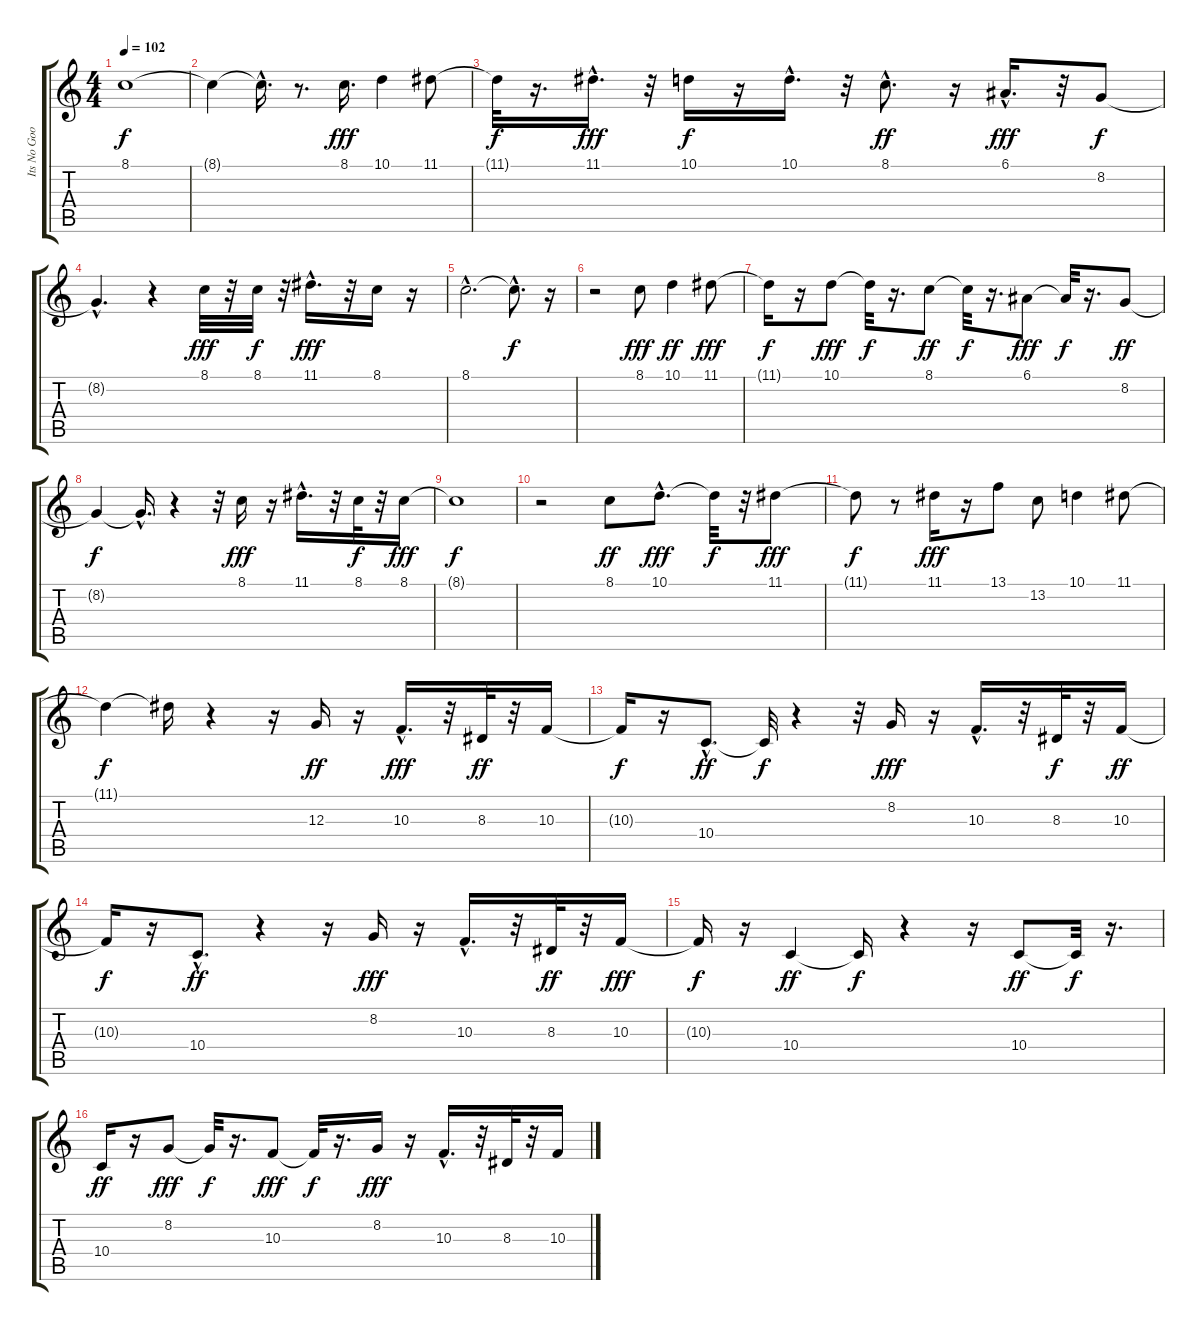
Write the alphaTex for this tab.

\track ("Its No Good   (beta version)" "Its No Goo") {instrument acousticgrandpiano}
\staff {score tabs}
\tuning (E4 B3 G3 D3 A2 E2) {hide}
\ts (4 4)
\tempo 102
\clef g2
\ks c
8.1{t}.1{dy f} |
8.1{t}.4 8.1{hac t}.16{d} r.8{d} 8.1.16{d dy fff} 10.1.4 11.1.8 |
11.1{t}.32{dy f} r.16{d} 11.1{hac}.16{d dy fff} r.32 10.1.16{dy f} r.16 10.1{hac}.16{d} r.32 8.1{hac}.8{d dy ff} r.16 6.1{hac}.16{d dy fff} r.32 8.2.8{dy f} |
8.2{hac t}.4{d} r.4 8.1.32{dy fff} r.32 8.1.32{dy f} r.32 11.1{hac}.16{d dy fff} r.32 8.1.16 r.16 |
8.1{hac}.2{d} 8.1{hac t}.8{d dy f} r.16 |
r.2 8.1.8{dy fff} 10.1.4{dy ff} 11.1.8{dy fff} |
11.1{t}.16{dy f} r.16 10.1.8{dy fff} 10.1{t}.32{dy f} r.16{d} 8.1.8{dy ff} 8.1{t}.32{dy f} r.16{d} 6.1.8{dy fff} 6.1{t}.32{dy f} r.16{d} 8.2.8{dy ff} |
8.2{t}.4{dy f} 8.2{hac t}.16{d} r.4 r.32 8.1.16{dy fff} r.16 11.1{hac}.16{d} r.32 8.1.32{dy f} r.32 8.1.16{dy fff} |
8.1{t}.1{dy f} |
r.2 8.1.8{dy ff} 10.1{hac}.8{d dy fff} 10.1{t}.32{dy f} r.32 11.1.8{dy fff} |
11.1{t}.8{dy f} r.8 11.1.16{dy fff} r.16 13.1.8 13.2.8 10.1.4 11.1.8 |
11.1{t}.4{dy f} 11.1{t}.16 r.4 r.16 12.3.16{dy ff} r.16 10.3{hac}.16{d dy fff} r.32 8.3.32{dy ff} r.32 10.3.16 |
10.3{t}.16{dy f} r.16 10.4{hac}.8{d dy ff} 10.4{t}.32{dy f} r.4 r.32 8.2.16{dy fff} r.16 10.3{hac}.16{d} r.32 8.3.32{dy f} r.32 10.3.16{dy ff} |
10.3{t}.16{dy f} r.16 10.4{hac}.8{d dy ff} r.4 r.16 8.2.16{dy fff} r.16 10.3{hac}.16{d} r.32 8.3.32{dy ff} r.32 10.3.16{dy fff} |
10.3{t}.16{dy f} r.16 10.4.4{dy ff} 10.4{t}.16{dy f} r.4 r.16 10.4.8{dy ff} 10.4{t}.32{dy f} r.16{d} |
10.4.16{dy ff} r.16 8.2.8{dy fff} 8.2{t}.32{dy f} r.16{d} 10.3.8{dy fff} 10.3{t}.32{dy f} r.16{d} 8.2.16{dy fff} r.16 10.3{hac}.16{d} r.32 8.3.32 r.32 10.3.16
